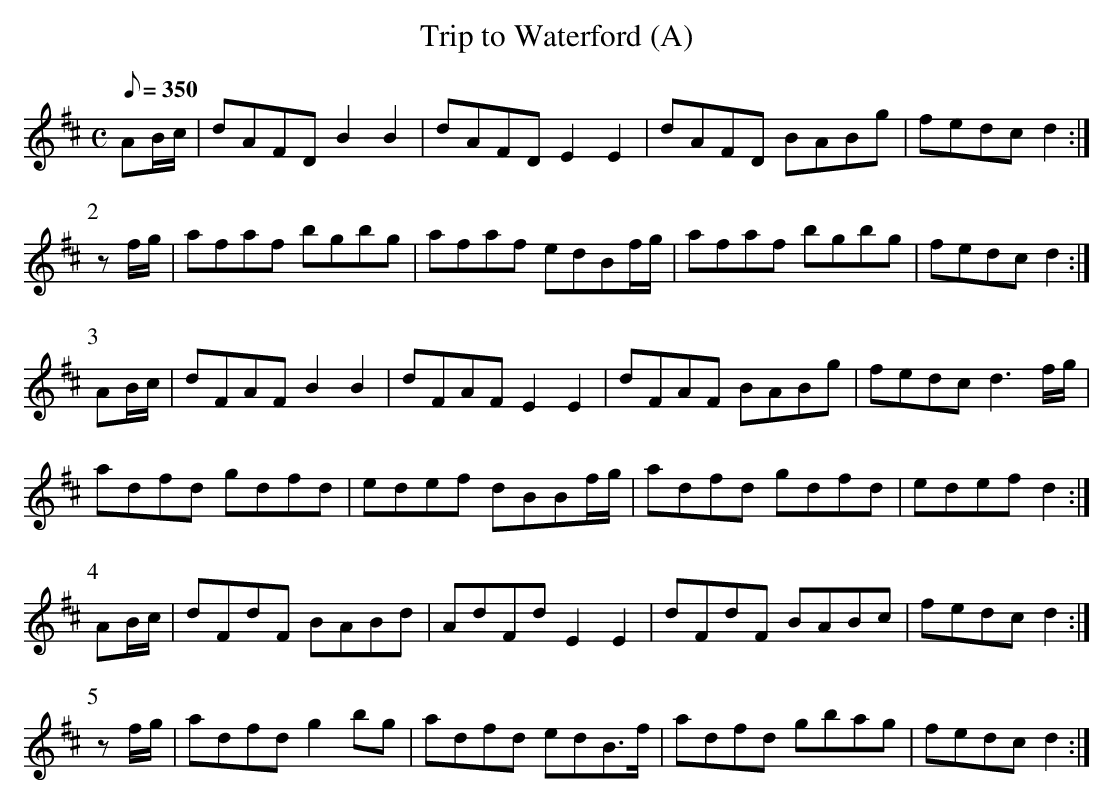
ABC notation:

X:1
T: Trip to Waterford (A)
M: C
L: 1/8
Q: 350
K: D
AB/c/|dAFD B2 B2|dAFD E2E2|dAFD BABg|fedc d2 :|
P:2
zf/g/|afaf bgbg|afaf edBf/g/|afaf bgbg|fedc d2 :|
P:3
AB/c/|dFAF B2B2|dFAF E2E2|dFAF BABg|fedc d3 f/g/|
adfd gdfd|edef dBBf/g/|adfd gdfd|edef d2 :|
P:4
AB/c/|dFdF BABd|AdFd E2E2|dFdF BABc|fedc d2 :|
P:5
zf/g/|adfd g2 bg|adfd edB>f|adfd gbag|fedc d2 :|
